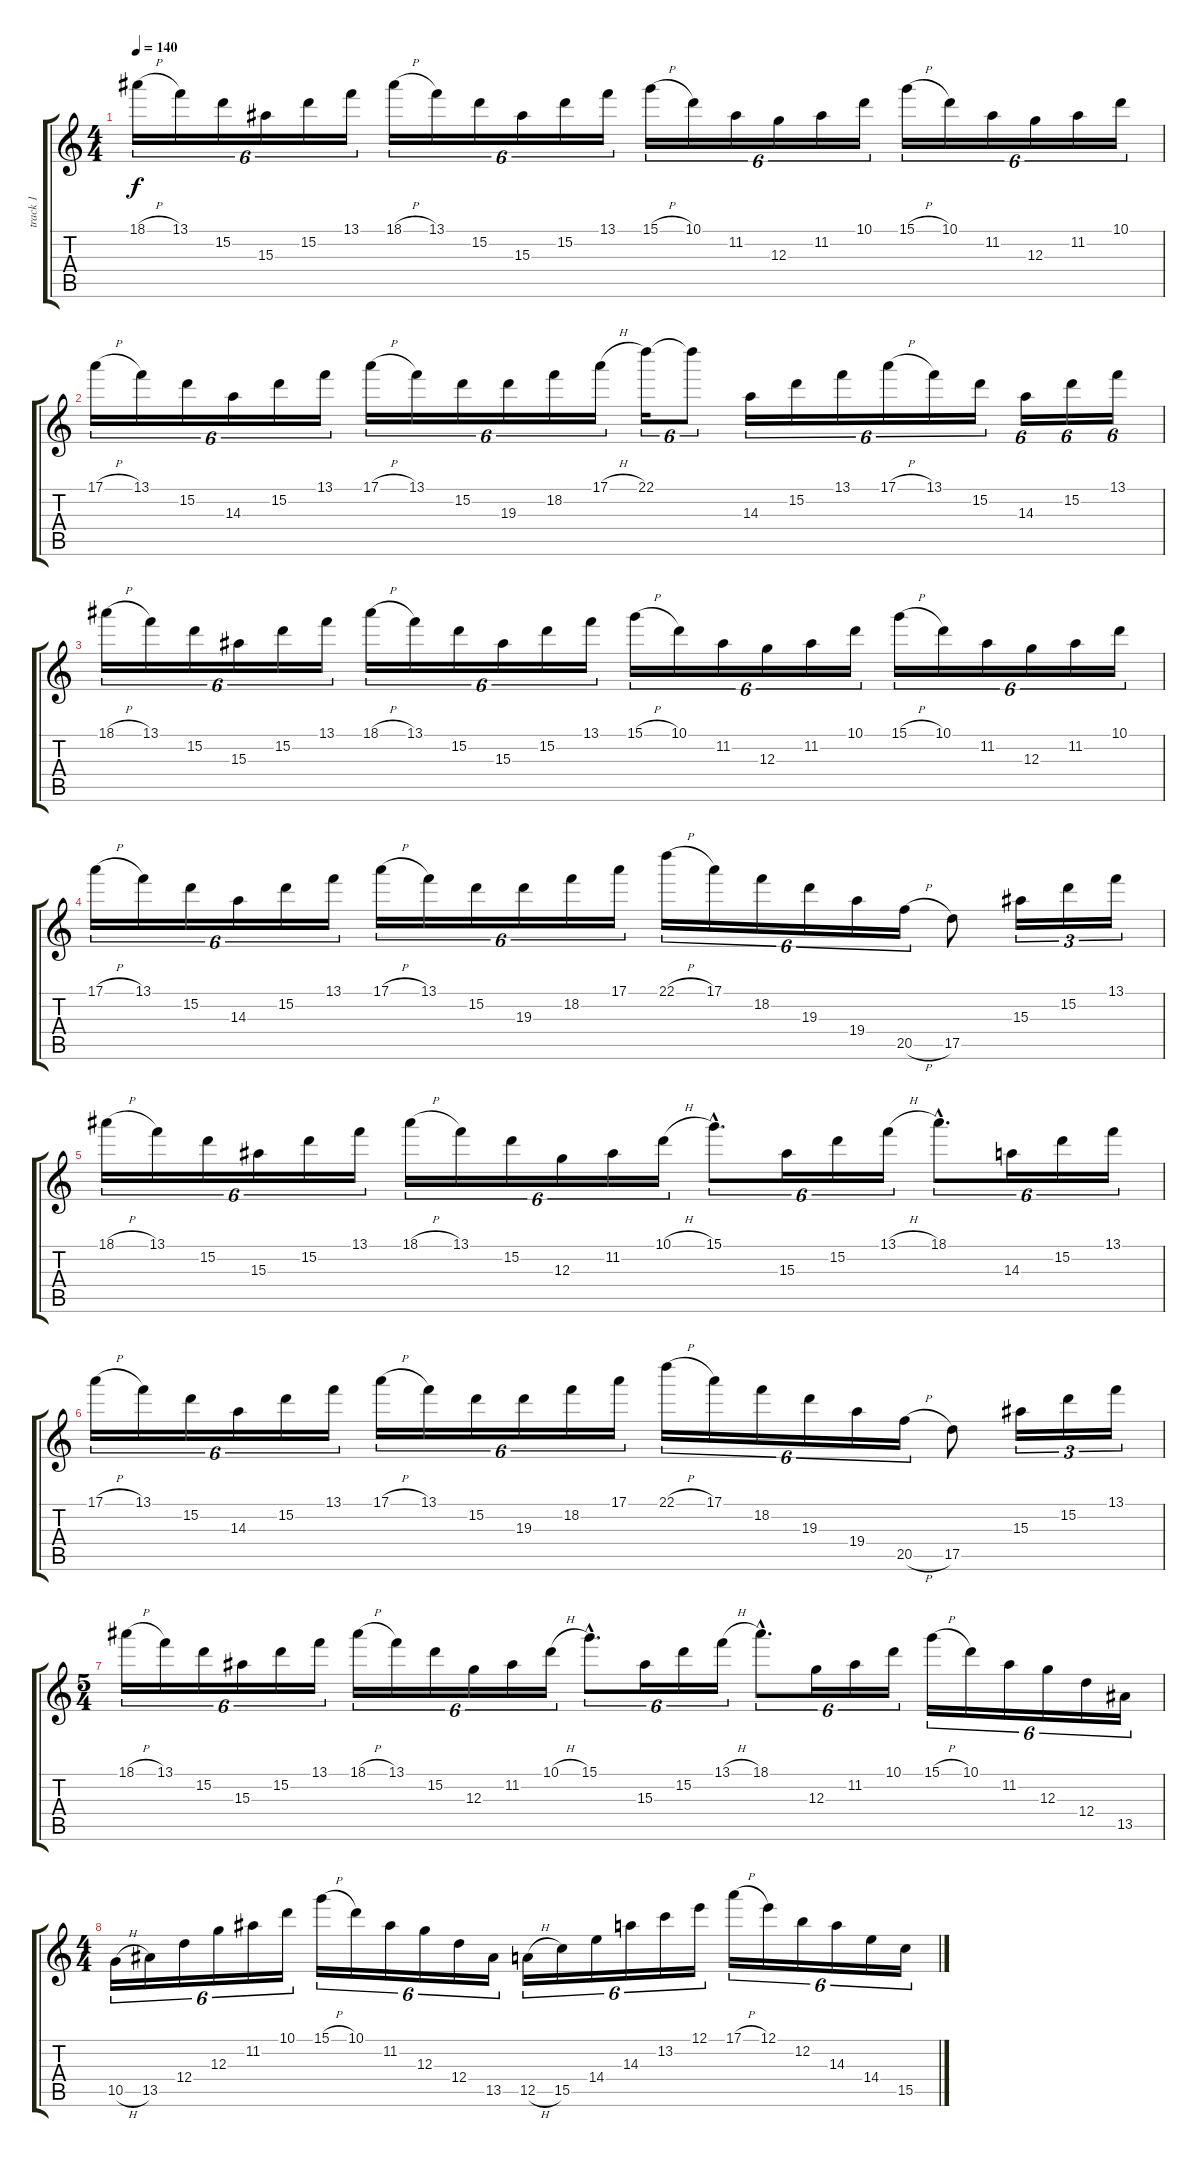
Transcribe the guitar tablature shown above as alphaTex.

\track ("track 1" "track 1") {instrument distortionguitar}
\staff {score tabs}
\tuning (E4 B3 G3 D3 A2 E2) {hide}
\ts (4 4)
\tempo 140
\clef g2
\ks c
18.1{h}.16{tu (6 4) dy f} 13.1.16{tu (6 4)} 15.2.16{tu (6 4)} 15.3.16{tu (6 4)} 15.2.16{tu (6 4)} 13.1.16{tu (6 4)} 18.1{h}.16{tu (6 4)} 13.1.16{tu (6 4)} 15.2.16{tu (6 4)} 15.3.16{tu (6 4)} 15.2.16{tu (6 4)} 13.1.16{tu (6 4)} 15.1{h}.16{tu (6 4)} 10.1.16{tu (6 4)} 11.2.16{tu (6 4)} 12.3.16{tu (6 4)} 11.2.16{tu (6 4)} 10.1.16{tu (6 4)} 15.1{h}.16{tu (6 4)} 10.1.16{tu (6 4)} 11.2.16{tu (6 4)} 12.3.16{tu (6 4)} 11.2.16{tu (6 4)} 10.1.16{tu (6 4)} |
17.1{h}.16{tu (6 4)} 13.1.16{tu (6 4)} 15.2.16{tu (6 4)} 14.3.16{tu (6 4)} 15.2.16{tu (6 4)} 13.1.16{tu (6 4)} 17.1{h}.16{tu (6 4)} 13.1.16{tu (6 4)} 15.2.16{tu (6 4)} 19.3.16{tu (6 4)} 18.2.16{tu (6 4)} 17.1{h}.16{tu (6 4)} 22.1.16{tu (6 4)} 22.1{t}.8{tu (6 4)} 14.3.16{tu (6 4)} 15.2.16{tu (6 4)} 13.1.16{tu (6 4)} 17.1{h}.16{tu (6 4)} 13.1.16{tu (6 4)} 15.2.16{tu (6 4)} 14.3.16{tu (6 4)} 15.2.16{tu (6 4)} 13.1.16{tu (6 4)} |
18.1{h}.16{tu (6 4)} 13.1.16{tu (6 4)} 15.2.16{tu (6 4)} 15.3.16{tu (6 4)} 15.2.16{tu (6 4)} 13.1.16{tu (6 4)} 18.1{h}.16{tu (6 4)} 13.1.16{tu (6 4)} 15.2.16{tu (6 4)} 15.3.16{tu (6 4)} 15.2.16{tu (6 4)} 13.1.16{tu (6 4)} 15.1{h}.16{tu (6 4)} 10.1.16{tu (6 4)} 11.2.16{tu (6 4)} 12.3.16{tu (6 4)} 11.2.16{tu (6 4)} 10.1.16{tu (6 4)} 15.1{h}.16{tu (6 4)} 10.1.16{tu (6 4)} 11.2.16{tu (6 4)} 12.3.16{tu (6 4)} 11.2.16{tu (6 4)} 10.1.16{tu (6 4)} |
17.1{h}.16{tu (6 4)} 13.1.16{tu (6 4)} 15.2.16{tu (6 4)} 14.3.16{tu (6 4)} 15.2.16{tu (6 4)} 13.1.16{tu (6 4)} 17.1{h}.16{tu (6 4)} 13.1.16{tu (6 4)} 15.2.16{tu (6 4)} 19.3.16{tu (6 4)} 18.2.16{tu (6 4)} 17.1.16{tu (6 4)} 22.1{h}.16{tu (6 4)} 17.1.16{tu (6 4)} 18.2.16{tu (6 4)} 19.3.16{tu (6 4)} 19.4.16{tu (6 4)} 20.5{h}.16{tu (6 4)} 17.5.8 15.3.16{tu (3 2)} 15.2.16{tu (3 2)} 13.1.16{tu (3 2)} |
18.1{h}.16{tu (6 4)} 13.1.16{tu (6 4)} 15.2.16{tu (6 4)} 15.3.16{tu (6 4)} 15.2.16{tu (6 4)} 13.1.16{tu (6 4)} 18.1{h}.16{tu (6 4)} 13.1.16{tu (6 4)} 15.2.16{tu (6 4)} 12.3.16{tu (6 4)} 11.2.16{tu (6 4)} 10.1{h}.16{tu (6 4)} 15.1{hac}.8{d tu (6 4)} 15.3.16{tu (6 4)} 15.2.16{tu (6 4)} 13.1{h}.16{tu (6 4)} 18.1{hac}.8{d tu (6 4)} 14.3.16{tu (6 4)} 15.2.16{tu (6 4)} 13.1.16{tu (6 4)} |
17.1{h}.16{tu (6 4)} 13.1.16{tu (6 4)} 15.2.16{tu (6 4)} 14.3.16{tu (6 4)} 15.2.16{tu (6 4)} 13.1.16{tu (6 4)} 17.1{h}.16{tu (6 4)} 13.1.16{tu (6 4)} 15.2.16{tu (6 4)} 19.3.16{tu (6 4)} 18.2.16{tu (6 4)} 17.1.16{tu (6 4)} 22.1{h}.16{tu (6 4)} 17.1.16{tu (6 4)} 18.2.16{tu (6 4)} 19.3.16{tu (6 4)} 19.4.16{tu (6 4)} 20.5{h}.16{tu (6 4)} 17.5.8 15.3.16{tu (3 2)} 15.2.16{tu (3 2)} 13.1.16{tu (3 2)} |
\ts (5 4)
18.1{h}.16{tu (6 4)} 13.1.16{tu (6 4)} 15.2.16{tu (6 4)} 15.3.16{tu (6 4)} 15.2.16{tu (6 4)} 13.1.16{tu (6 4)} 18.1{h}.16{tu (6 4)} 13.1.16{tu (6 4)} 15.2.16{tu (6 4)} 12.3.16{tu (6 4)} 11.2.16{tu (6 4)} 10.1{h}.16{tu (6 4)} 15.1{hac}.8{d tu (6 4)} 15.3.16{tu (6 4)} 15.2.16{tu (6 4)} 13.1{h}.16{tu (6 4)} 18.1{hac}.8{d tu (6 4)} 12.3.16{tu (6 4)} 11.2.16{tu (6 4)} 10.1.16{tu (6 4)} 15.1{h}.16{tu (6 4)} 10.1.16{tu (6 4)} 11.2.16{tu (6 4)} 12.3.16{tu (6 4)} 12.4.16{tu (6 4)} 13.5.16{tu (6 4)} |
\ts (4 4)
10.5{h}.16{tu (6 4)} 13.5.16{tu (6 4)} 12.4.16{tu (6 4)} 12.3.16{tu (6 4)} 11.2.16{tu (6 4)} 10.1.16{tu (6 4)} 15.1{h}.16{tu (6 4)} 10.1.16{tu (6 4)} 11.2.16{tu (6 4)} 12.3.16{tu (6 4)} 12.4.16{tu (6 4)} 13.5.16{tu (6 4)} 12.5{h}.16{tu (6 4)} 15.5.16{tu (6 4)} 14.4.16{tu (6 4)} 14.3.16{tu (6 4)} 13.2.16{tu (6 4)} 12.1.16{tu (6 4)} 17.1{h}.16{tu (6 4)} 12.1.16{tu (6 4)} 12.2.16{tu (6 4)} 14.3.16{tu (6 4)} 14.4.16{tu (6 4)} 15.5.16{tu (6 4)}
